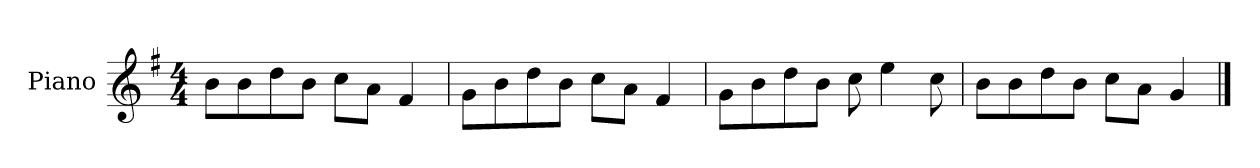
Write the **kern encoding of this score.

**kern
*part1
*staff1
*I"Piano
*I'P-no
*clefG2
*k[f#]
*M4/4
*MM90
=1
8b\L
8b\
8dd\
8b\J
8cc\L
8a\J
4f#/
=2
8g\L
8b\
8dd\
8b\J
8cc\L
8a\J
4f#/
=3
8g\L
8b\
8dd\
8b\J
8cc\
4ee\
8cc\
=4
8b\L
8b\
8dd\
8b\J
8cc\L
8a\J
4g/
==
*-
